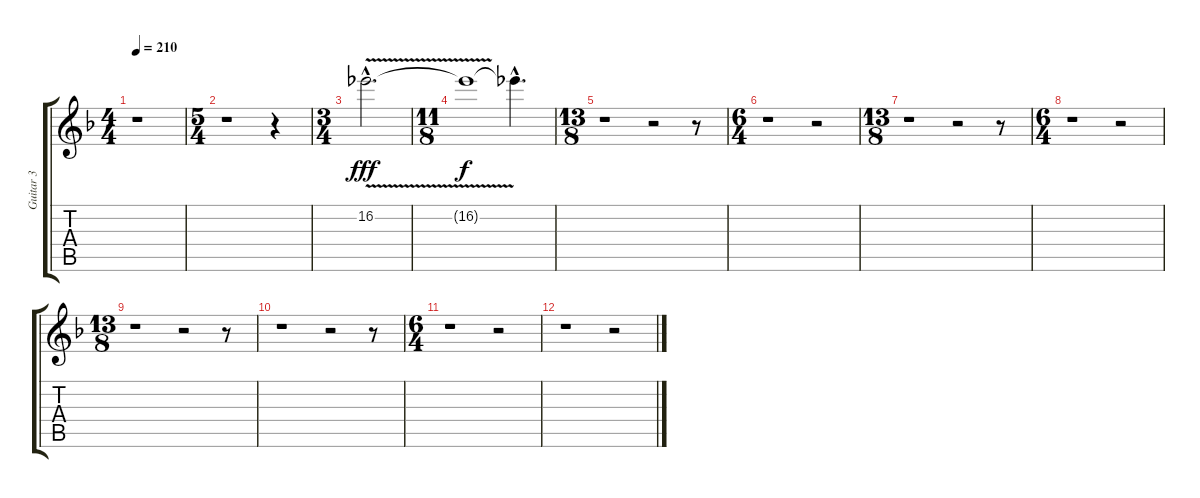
\track ("Guitar 3" "Guitar 3") {instrument distortionguitar}
\staff {score tabs}
\tuning (E4 B3 G3 D3 A2 E2) {hide}
\ts (4 4)
\tempo 210
\clef g2
\ks f
r.1{dy fff instrument distortionguitar} |
\ts (5 4)
r.1 r.4 |
\ts (3 4)
16.2{v hac}.2{d} |
\ts (11 8)
16.2{t}.1{dy f} 16.2{hac t}.4{d} |
\ts (13 8)
r.1 r.2 r.8 |
\ts (6 4)
r.1 r.2 |
\ts (13 8)
r.1 r.2 r.8 |
\ts (6 4)
r.1 r.2 |
\ts (13 8)
r.1 r.2 r.8 |
r.1 r.2 r.8 |
\ts (6 4)
r.1 r.2 |
r.1 r.2
